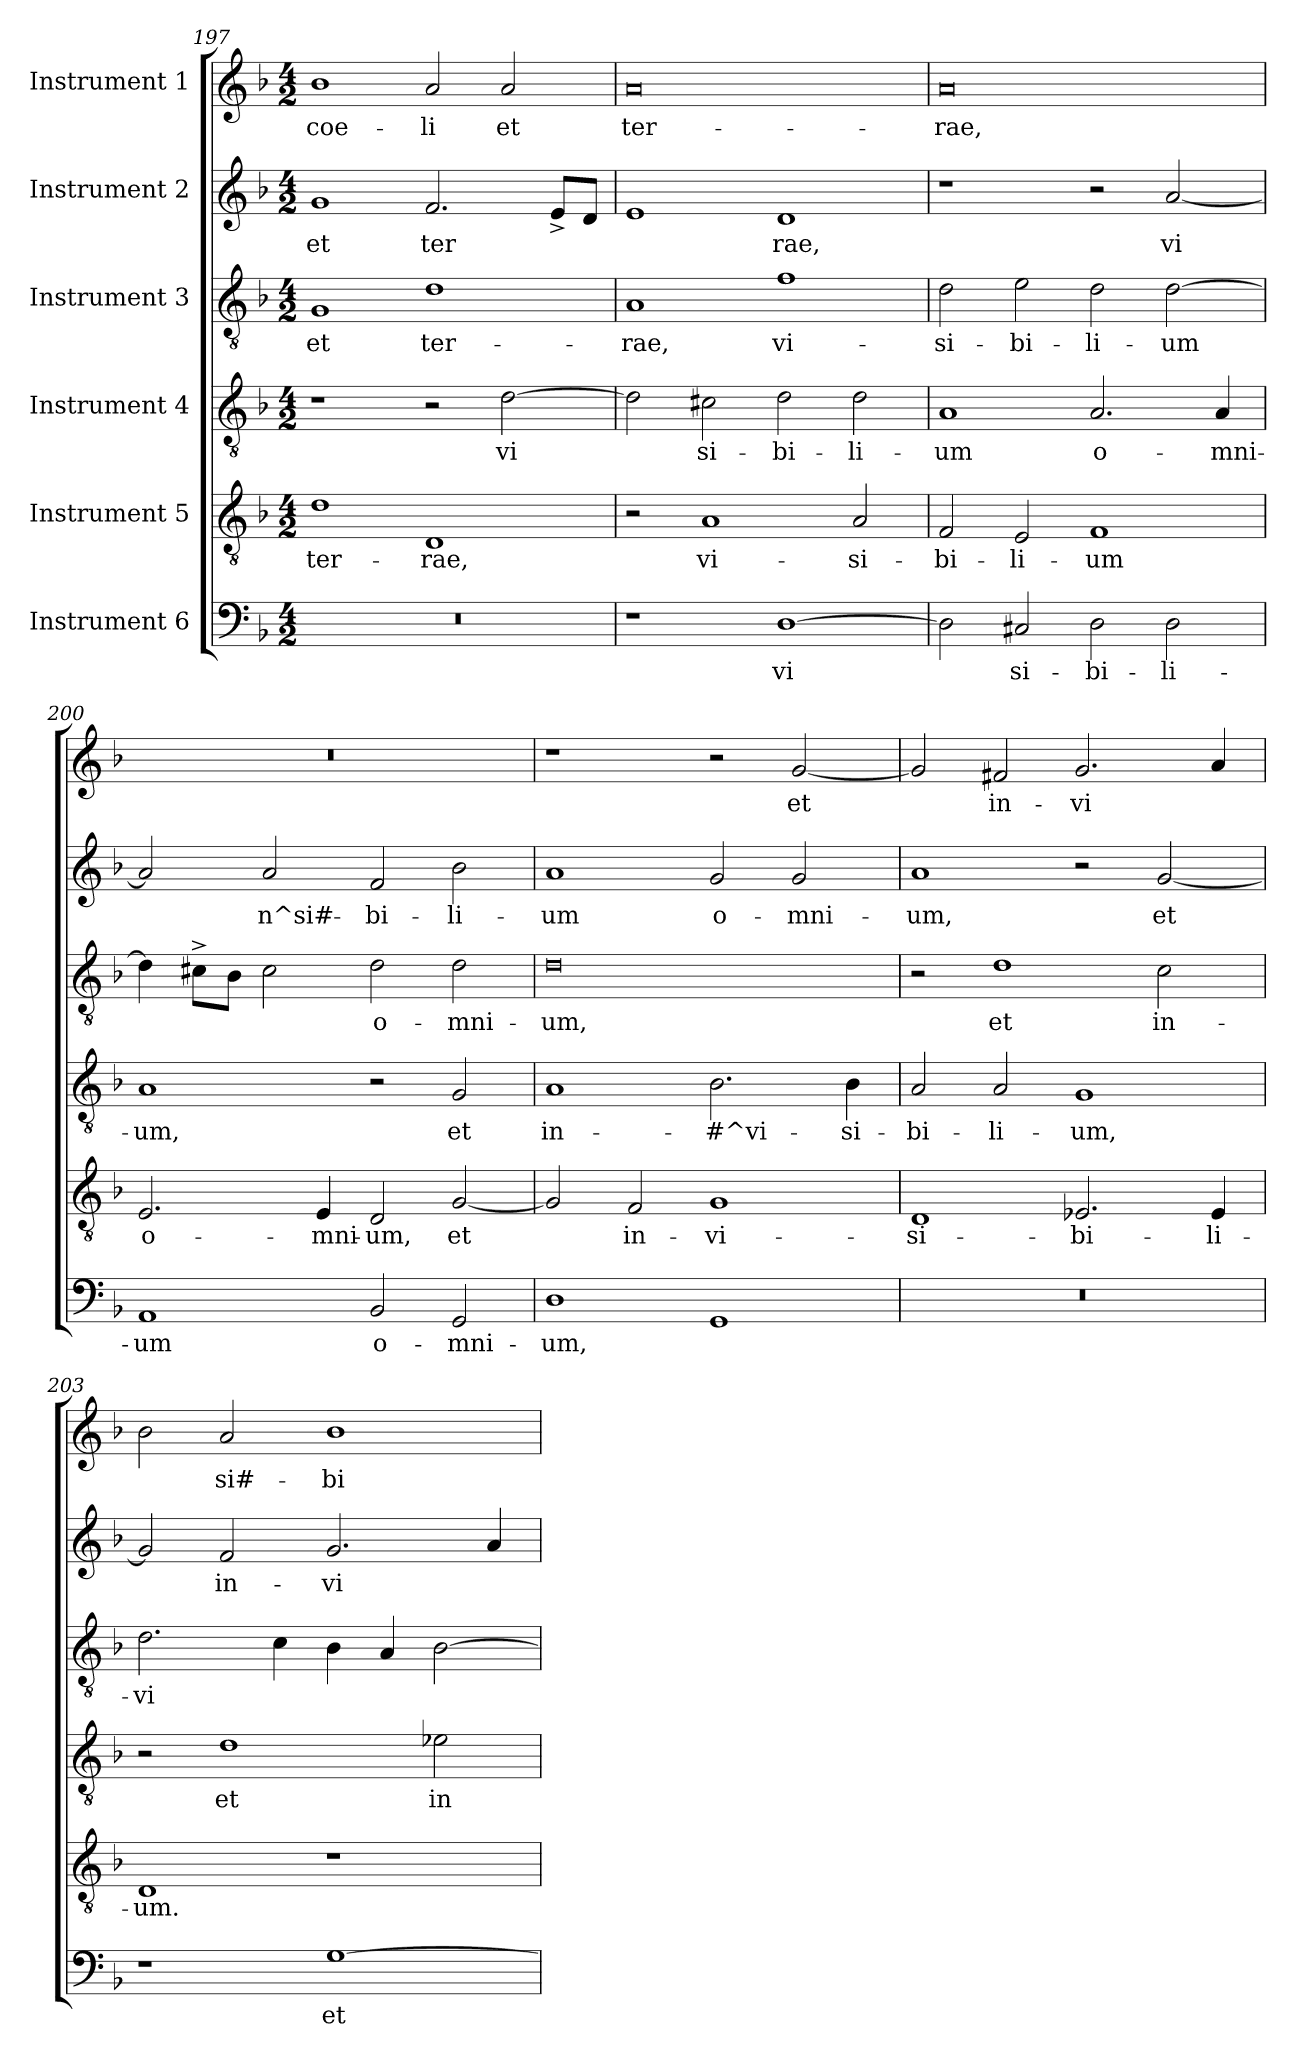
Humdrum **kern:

**kern	**text	**kern	**text	**kern	**text	**kern	**text	**kern	**text	**kern	**text
*part6	*part6	*part5	*part5	*part4	*part4	*part3	*part3	*part2	*part2	*part1	*part1
*staff6	*staff6	*staff5	*staff5	*staff4	*staff4	*staff3	*staff3	*staff2	*staff2	*staff1	*staff1
*I"Instrument 6	*	*I"Instrument 5	*	*I"Instrument 4	*	*I"Instrument 3	*	*I"Instrument 2	*	*I"Instrument 1	*
!!LO:LB:g=z
*clefF4	*	*clefGv2	*	*clefGv2	*	*clefGv2	*	*clefG2	*	*clefG2	*
*k[b-]	*	*k[b-]	*	*k[b-]	*	*k[b-]	*	*k[b-]	*	*k[b-]	*
*F:	*	*F:	*	*F:	*	*F:	*	*F:	*	*F:	*
*M4/2	*	*M4/2	*	*M4/2	*	*M4/2	*	*M4/2	*	*M4/2	*
=197	=197	=197	=197	=197	=197	=197	=197	=197	=197	=197	=197
!	!	!	!LO:LY:b:cj	!	!	!	!LO:LY:b:cj	!	!LO:LY:b:cj	!	!LO:LY:b:cj
0r	.	1d	ter-	1r	.	1G	et	1g	et	1b-	coe-
!	!	!	!LO:LY:b:cj	!	!	!	!LO:LY:b:cj	!	!LO:LY:b:cj	!	!LO:LY:b:cj
.	.	1D	-rae,	2r	.	1d	ter-	2.f/	ter-	2a/	-li
!	!	!	!	!	!LO:LY:b:cj	!	!	!	!	!	!LO:LY:b:cj
.	.	.	.	[>2d\	vi-	.	.	.	.	2a/	et
!	!	!	!	!	!	!	!	!	!LO:LY:b:cj	!	!
.	.	.	.	.	.	.	.	8e^>/L	--	.	.
!	!	!	!	!	!	!	!	!	!LO:LY:b:cj	!	!
.	.	.	.	.	.	.	.	8d/J	--	.	.
=198	=198	=198	=198	=198	=198	=198	=198	=198	=198	=198	=198
!	!	!	!	!	!LO:LY:b:cj	!	!LO:LY:b:cj	!	!LO:LY:b:cj	!	!LO:LY:b:cj
1r	.	2r	.	2d\]	--	1A	-rae,	1e	--	0a	ter-
!	!	!	!LO:LY:b:cj	!	!LO:LY:b:cj	!	!	!	!	!	!
.	.	1A	vi-	2c#\	-si-	.	.	.	.	.	.
!	!LO:LY:b:cj	!	!	!	!LO:LY:b:cj	!	!LO:LY:b:cj	!	!LO:LY:b:cj	!	!
[>1D	vi-	.	.	2d\	-bi-	1f	vi-	1d	-rae,	.	.
!	!	!	!LO:LY:b:cj	!	!LO:LY:b:cj	!	!	!	!	!	!
.	.	2A/	-si-	2d\	-li-	.	.	.	.	.	.
=199	=199	=199	=199	=199	=199	=199	=199	=199	=199	=199	=199
!	!LO:LY:b:cj	!	!LO:LY:b:cj	!	!LO:LY:b:cj	!	!LO:LY:b:cj	!	!	!	!LO:LY:b:cj
2D\]	--	2F/	-bi-	1A	-um	2d\	-si-	1r	.	0a	-rae,
!	!LO:LY:b:cj	!	!LO:LY:b:cj	!	!	!	!LO:LY:b:cj	!	!	!	!
2C#X/	-si-	2E/	-li-	.	.	2e\	-bi-	.	.	.	.
!	!LO:LY:b:cj	!	!LO:LY:b:cj	!	!LO:LY:b:cj	!	!LO:LY:b:cj	!	!	!	!
2D\	-bi-	1F	-um	2.A/	o-	2d\	-li-	2r	.	.	.
!	!LO:LY:b:cj	!	!	!	!	!	!LO:LY:b:cj	!	!LO:LY:b:cj	!	!
2D\	-li-	.	.	.	.	[>2d\	-um	[<2a/	vi-	.	.
!	!	!	!	!	!LO:LY:b:cj	!	!	!	!	!	!
.	.	.	.	4A/	-mni-	.	.	.	.	.	.
=200	=200	=200	=200	=200	=200	=200	=200	=200	=200	=200	=200
!	!LO:LY:b:cj	!	!LO:LY:b:cj	!	!LO:LY:b:cj	!	!LO:LY:b:cj	!	!LO:LY:b:cj	!	!
1AA	-um	2.E/	o-	1A	-um,	4d\]	.	2a/]	--	0r	.
!	!	!	!	!	!	!	!LO:LY:b:cj	!	!	!	!
.	.	.	.	.	.	8c#^<\L	.	.	.	.	.
!	!	!	!	!	!	!	!LO:LY:b:cj	!	!	!	!
.	.	.	.	.	.	8B-\J	.	.	.	.	.
!	!	!	!	!	!	!	!LO:LY:b:cj	!	!LO:LY:b:cj	!	!
.	.	.	.	.	.	2c#\	.	2a/	-n^si#-	.	.
!	!	!	!LO:LY:b:cj	!	!	!	!	!	!	!	!
.	.	4E/	-mni-	.	.	.	.	.	.	.	.
!	!LO:LY:b:cj	!	!LO:LY:b:cj	!	!	!	!LO:LY:b:cj	!	!LO:LY:b:cj	!	!
2BB-/	o-	2D/	-um,	2r	.	2d\	o-	2f/	-bi-	.	.
!	!LO:LY:b:cj	!	!LO:LY:b:cj	!	!LO:LY:b:cj	!	!LO:LY:b:cj	!	!LO:LY:b:cj	!	!
2GG/	-mni-	[<2G/	et	2G/	et	2d\	-mni-	2b-\	-li-	.	.
=201	=201	=201	=201	=201	=201	=201	=201	=201	=201	=201	=201
!	!LO:LY:b:cj	!	!LO:LY:b:cj	!	!LO:LY:b:cj	!	!LO:LY:b:cj	!	!LO:LY:b:cj	!	!
1D	-um,	2G/]	.	1A	in-	0d	-um,	1a	-um	1r	.
!	!	!	!LO:LY:b:cj	!	!	!	!	!	!	!	!
.	.	2F/	in-	.	.	.	.	.	.	.	.
!	!LO:LY:b:cj	!	!LO:LY:b:cj	!	!LO:LY:b:cj	!	!	!	!LO:LY:b:cj	!	!
1GG	.	1G	-vi-	2.B-\	-#^vi-	.	.	2g/	o-	2r	.
!	!	!	!	!	!	!	!	!	!LO:LY:b:cj	!	!LO:LY:b:cj
.	.	.	.	.	.	.	.	2g/	-mni-	[<2g/	et
!	!	!	!	!	!LO:LY:b:cj	!	!	!	!	!	!
.	.	.	.	4B-\	-si-	.	.	.	.	.	.
=202	=202	=202	=202	=202	=202	=202	=202	=202	=202	=202	=202
!	!	!	!LO:LY:b:cj	!	!LO:LY:b:cj	!	!	!	!LO:LY:b:cj	!	!LO:LY:b:cj
0r	.	1D	-si-	2A/	-bi-	2r	.	1a	-um,	2g/]	.
!	!	!	!	!	!LO:LY:b:cj	!	!LO:LY:b:cj	!	!	!	!LO:LY:b:cj
.	.	.	.	2A/	-li-	1d	et	.	.	2f#/	in-
!	!	!	!LO:LY:b:cj	!	!LO:LY:b:cj	!	!	!	!	!	!LO:LY:b:cj
.	.	2.E-X/	-bi-	1G	-um,	.	.	2r	.	2.g/	-vi-
!	!	!	!	!	!	!	!LO:LY:b:cj	!	!LO:LY:b:cj	!	!
.	.	.	.	.	.	2c\	in-	[<2g/	et	.	.
!	!	!	!LO:LY:b:cj	!	!	!	!	!	!	!	!LO:LY:b:cj
.	.	4E-/	-li-	.	.	.	.	.	.	4a/	--
!!LO:PB:g=z
=203	=203	=203	=203	=203	=203	=203	=203	=203	=203	=203	=203
!	!	!	!LO:LY:b:cj	!	!	!	!LO:LY:b:cj	!	!LO:LY:b:cj	!	!LO:LY:b:cj
1r	.	1D	-um.	2r	.	2.d\	-vi-	2g/]	.	2b-\	--
!	!	!	!	!	!LO:LY:b:cj	!	!	!	!LO:LY:b:cj	!	!LO:LY:b:cj
.	.	.	.	1d	et	.	.	2f/	in-	2a/	-si#-
!	!	!	!	!	!	!	!LO:LY:b:cj	!	!	!	!
.	.	.	.	.	.	4c\	--	.	.	.	.
!	!LO:LY:b:cj	!	!	!	!	!	!LO:LY:b:cj	!	!LO:LY:b:cj	!	!LO:LY:b:cj
[>1G	et	1r	.	.	.	4B-\	--	2.g/	-vi-	1b-	-bi-
!	!	!	!	!	!	!	!LO:LY:b:cj	!	!	!	!
.	.	.	.	.	.	4A/	--	.	.	.	.
!	!	!	!	!	!LO:LY:b:cj	!	!LO:LY:b:cj	!	!	!	!
.	.	.	.	2e-\	in-	[>2B-\	--	.	.	.	.
!	!	!	!	!	!	!	!	!	!LO:LY:b:cj	!	!
.	.	.	.	.	.	.	.	4a/	--	.	.
=	=	=	=	=	=	=	=	=	=	=	=
*-	*-	*-	*-	*-	*-	*-	*-	*-	*-	*-	*-
